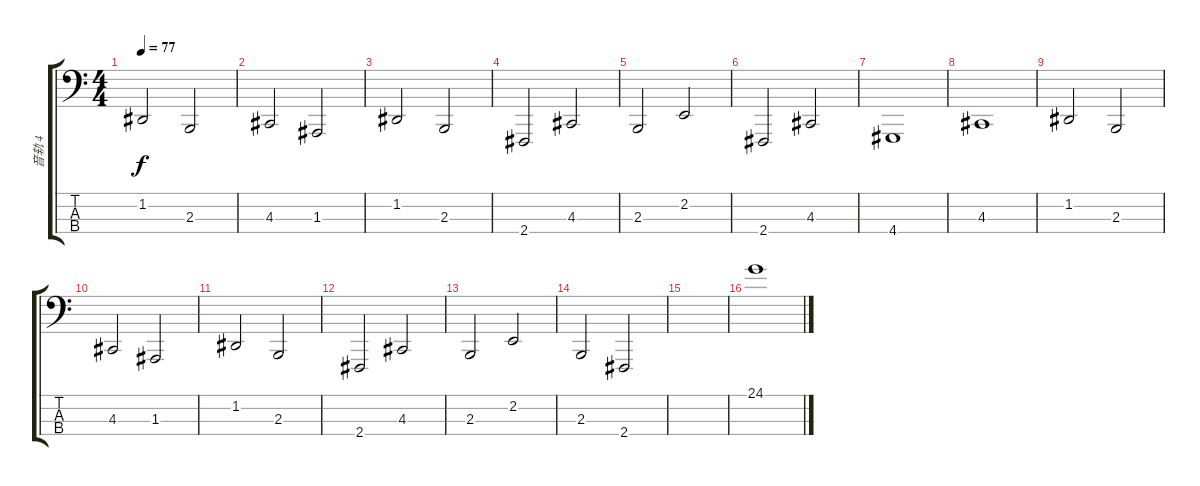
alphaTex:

\track ("音轨 4" "音轨 4") {instrument drawbarorgan}
\staff {score tabs}
\tuning (G2 D2 A1 E1) {hide}
\ts (4 4)
\tempo 77
\clef f4
\ks c
1.2.2{dy f} 2.3.2 |
4.3.2 1.3.2 |
1.2.2 2.3.2 |
2.4.2 4.3.2 |
2.3.2 2.2.2 |
2.4.2 4.3.2 |
4.4.1 |
4.3.1 |
1.2.2 2.3.2 |
4.3.2 1.3.2 |
1.2.2 2.3.2 |
2.4.2 4.3.2 |
2.3.2 2.2.2 |
2.3.2 2.4.2 |
|
24.1.1
